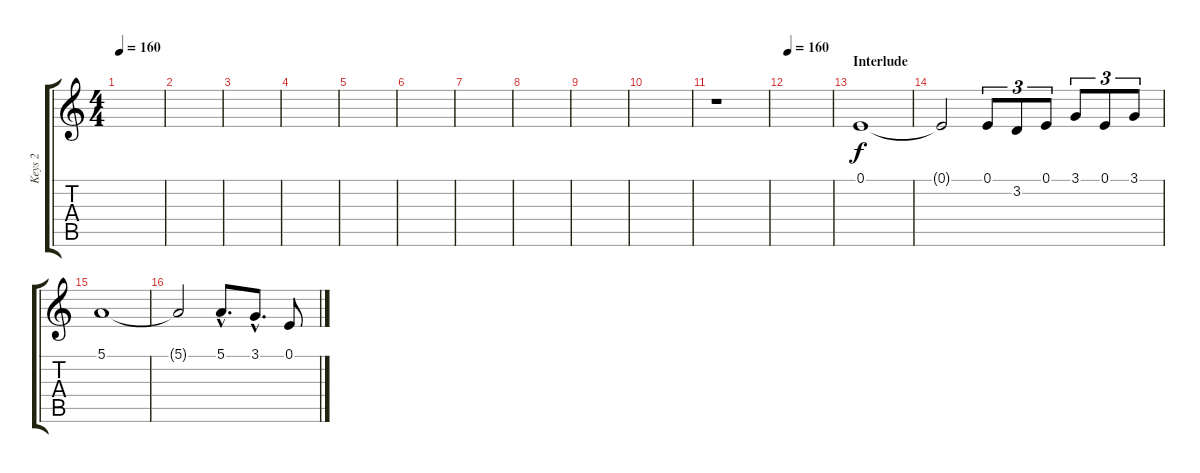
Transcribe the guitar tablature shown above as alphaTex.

\track ("Keys 2" "Keys 2") {instrument flute}
\staff {score tabs}
\tuning (E4 B3 G3 D3 A2 E2) {hide}
\ts (4 4)
\tempo 160
\clef g2
\ks c
|
|
|
|
|
|
|
|
|
|
r.1{volume 16} |
\tempo 160
|
\section ("" "Interlude")
0.1.1 |
0.1{t}.2 0.1.8{tu (3 2)} 3.2.8{tu (3 2)} 0.1.8{tu (3 2)} 3.1.8{tu (3 2)} 0.1.8{tu (3 2)} 3.1.8{tu (3 2)} |
5.1.1 |
5.1{t}.2 5.1{hac}.8{d} 3.1{hac}.8{d} 0.1.8
